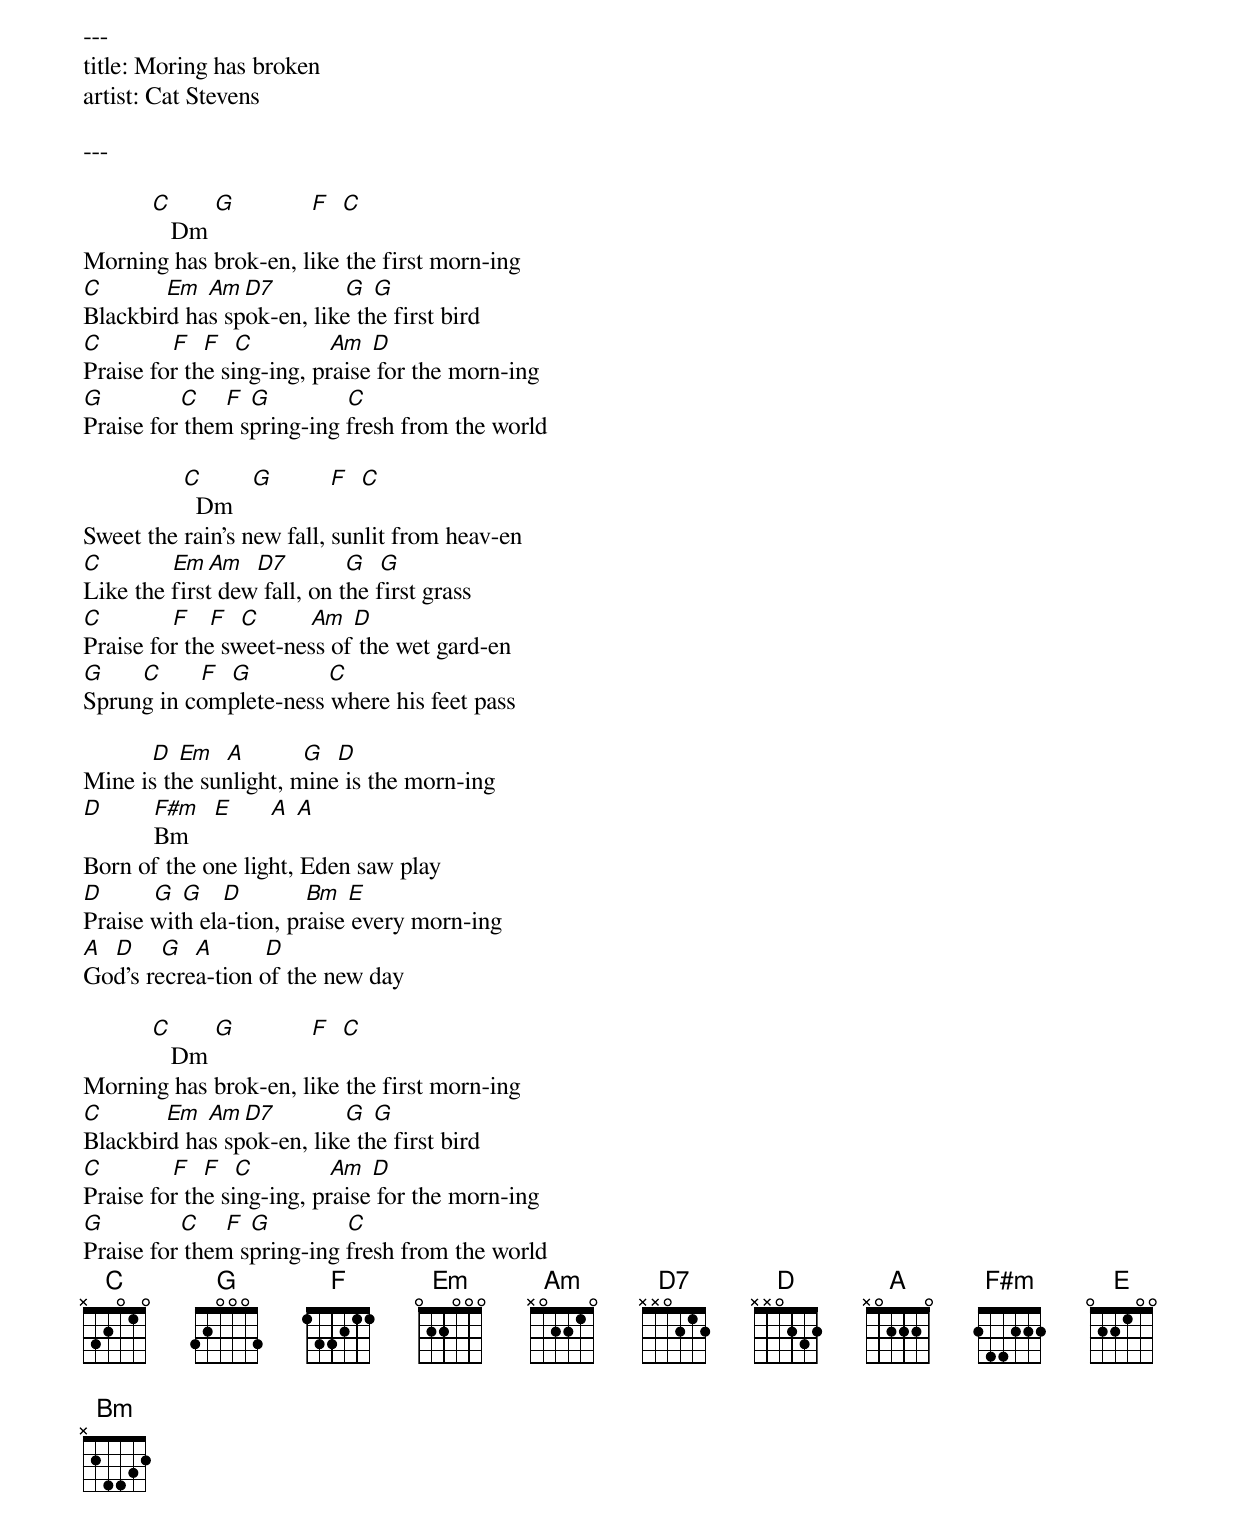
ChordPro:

---
title: Moring has broken
artist: Cat Stevens

---

           [C]   Dm [G]            [F]  [C]
Morning has brok-en, like the first morn-ing
[C]          [Em] [Am][D7]           [G] [G]
Blackbird has spok-en, like the first bird
[C]           [F]  [F]  [C]            [Am] [D]
Praise for the sing-ing, praise for the morn-ing
[G]            [C]    [F] [G]            [C]
Praise for them spring-ing fresh from the world

                [C]  Dm   [G]         [F]  [C]
Sweet the rain's new fall, sunlit from heav-en
[C]           [Em][Am]  [D7]         [G]  [G]
Like the first dew fall, on the first grass
[C]           [F]   [F]  [C]        [Am] [D]
Praise for the sweet-ness of the wet gard-en
[G]      [C]      [F]  [G]            [C]
Sprung in complete-ness where his feet pass

           [D] [Em]  [A]         [G]  [D]
Mine is the sunlight, mine is the morn-ing
[D]        [F#m]Bm    [E]      [A] [A]
Born of the one light, Eden saw play
[D]        [G] [G]   [D]          [Bm] [E]
Praise with ela-tion, praise every morn-ing
[A]  [D]    [G]  [A]        [D]
God's recrea-tion of the new day

           [C]   Dm [G]            [F]  [C]
Morning has brok-en, like the first morn-ing
[C]          [Em] [Am][D7]           [G] [G]
Blackbird has spok-en, like the first bird
[C]           [F]  [F]  [C]            [Am] [D]
Praise for the sing-ing, praise for the morn-ing
[G]            [C]    [F] [G]            [C]
Praise for them spring-ing fresh from the world
